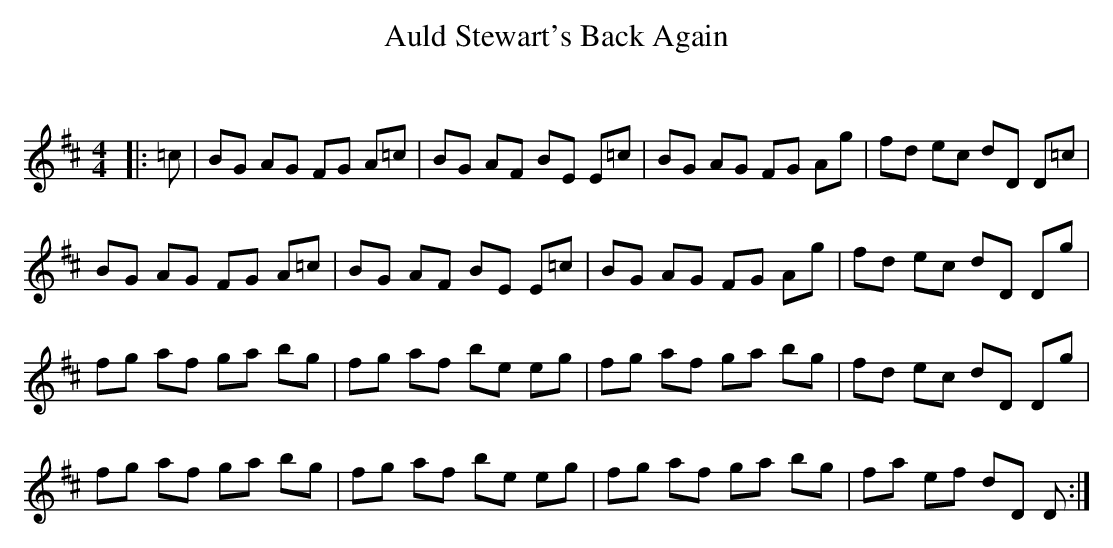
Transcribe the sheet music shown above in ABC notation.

X:1
T: Auld Stewart's Back Again
C:
Q:232
K:D
M:4/4
L:1/8
|:=c|BG AG FG A=c|BG AF BE E=c|BG AG FG Ag|fd ec dD D=c|
BG AG FG A=c|BG AF BE E=c|BG AG FG Ag|fd ec dD Dg|
fg af ga bg|fg af be eg|fg af ga bg|fd ec dD Dg|
fg af ga bg|fg af be eg|fg af ga bg|fa ef dD D:|
